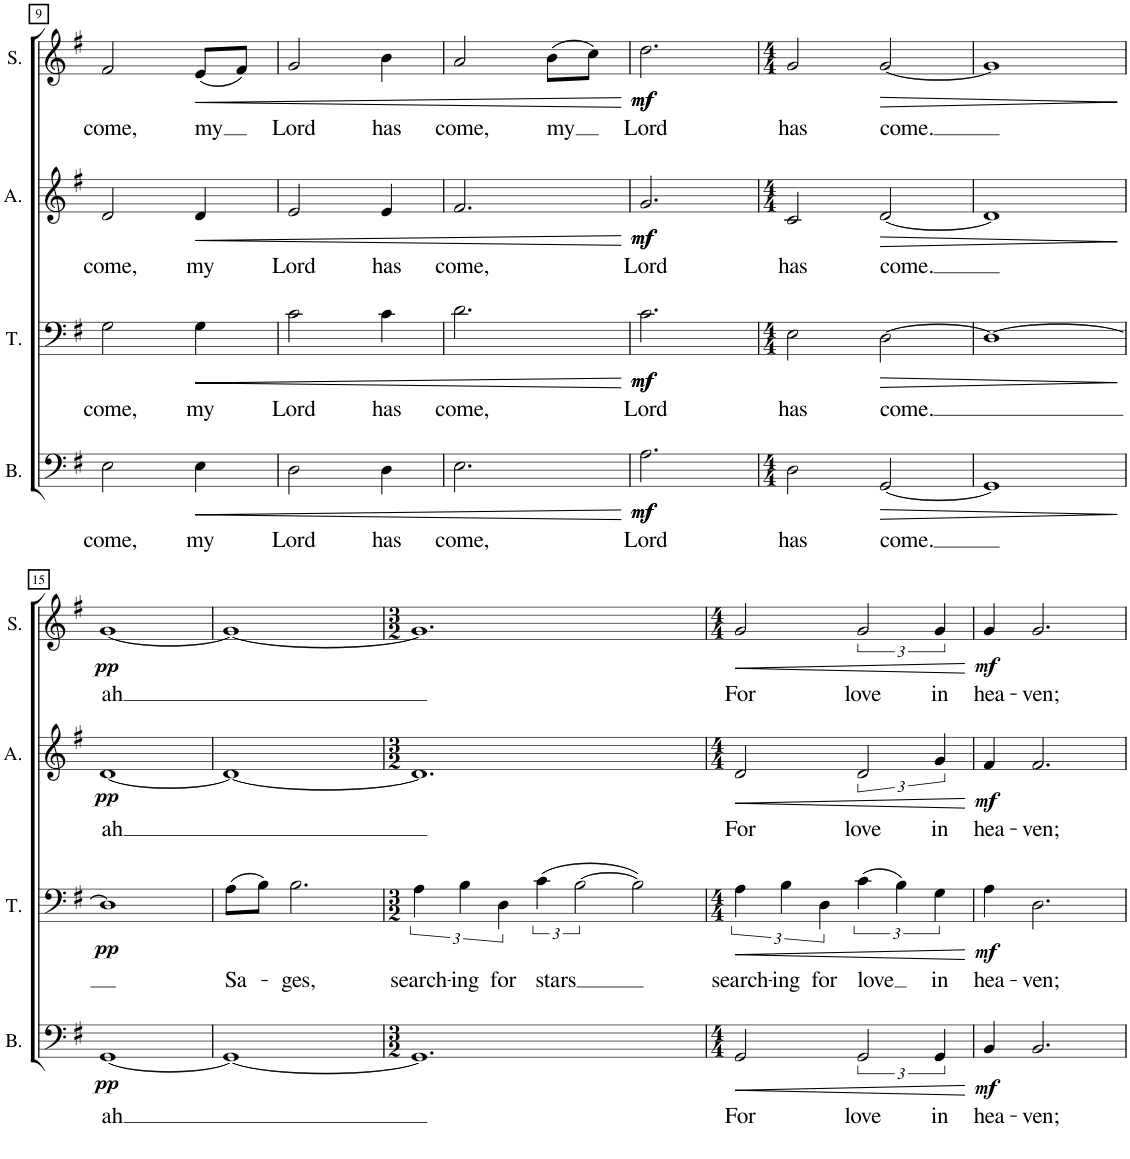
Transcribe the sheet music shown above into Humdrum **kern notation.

**kern	**text	**dynam	**kern	**text	**dynam	**kern	**text	**dynam	**kern	**text	**dynam
*part4	*part4	*part4	*part3	*part3	*part3	*part2	*part2	*part2	*part1	*part1	*part1
*staff4	*staff4	*staff4	*staff3	*staff3	*staff3	*staff2	*staff2	*staff2	*staff1	*staff1	*staff1
*I"Bass	*	*	*I"Tenor	*	*	*I"Alto	*	*	*I"Soprano	*	*
*I'B.	*	*	*I'T.	*	*	*I'A.	*	*	*I'S.	*	*
!!LO:PB:g=z
*clefF4	*	*	*clefF4	*	*	*clefG2	*	*	*clefG2	*	*
*k[f#]	*	*	*k[f#]	*	*	*k[f#]	*	*	*k[f#]	*	*
*M3/4	*	*	*M3/4	*	*	*M3/4	*	*	*M3/4	*	*
=9	=9	=9	=9	=9	=9	=9	=9	=9	=9	=9	=9
!	!LO:LY:b	!	!	!LO:LY:b	!	!	!LO:LY:b	!	!	!LO:LY:b	!
2E\	come,	.	2G\	come,	.	2d/	come,	.	2f#/	come,	.
!	!LO:LY:b	!LO:HP:b	!	!LO:LY:b	!LO:HP:b	!	!LO:LY:b	!LO:HP:b	!	!LO:LY:b	!LO:HP:b
4E\	my	<	4G\	my	<	4d/	my	<	(8e/L	my	<
.	.	.	.	.	.	.	.	.	8f#/J)	.	.
=10	=10	=10	=10	=10	=10	=10	=10	=10	=10	=10	=10
!	!LO:LY:b	!	!	!LO:LY:b	!	!	!LO:LY:b	!	!	!LO:LY:b	!
2D\	Lord	.	2c\	Lord	.	2e/	Lord	.	2g/	Lord	.
!	!LO:LY:b	!	!	!LO:LY:b	!	!	!LO:LY:b	!	!	!LO:LY:b	!
4D\	has	.	4c\	has	.	4e/	has	.	4b\	has	.
=11	=11	=11	=11	=11	=11	=11	=11	=11	=11	=11	=11
!	!LO:LY:b	!	!	!LO:LY:b	!	!	!LO:LY:b	!	!	!LO:LY:b	!
2.E\	come,	.	2.d\	come,	.	2.f#/	come,	.	2a/	come,	.
!	!	!	!	!	!	!	!	!	!	!LO:LY:b	!
.	.	.	.	.	.	.	.	.	(8b\L	my	.
.	.	.	.	.	.	.	.	.	8cc\J)	.	.
.	.	[	.	.	[	.	.	[	.	.	[
=12	=12	=12	=12	=12	=12	=12	=12	=12	=12	=12	=12
!	!LO:LY:b	!LO:DY:b	!	!LO:LY:b	!	!	!LO:LY:b	!	!	!LO:LY:b	!
!	!	!LO:DY:n=1:b	!	!	!LO:DY:b	!	!	!	!	!	!
!	!	!	!	!	!LO:DY:n=1:b	!	!	!LO:DY:b	!	!	!
!	!	!	!	!	!	!	!	!LO:DY:n=1:b	!	!	!LO:DY:b
!	!	!	!	!	!	!	!	!	!	!	!LO:DY:n=1:b
2.A\	Lord	mf mf	2.c\	Lord	mf mf	2.g/	Lord	mf mf	2.dd\	Lord	mf mf
=13	=13	=13	=13	=13	=13	=13	=13	=13	=13	=13	=13
*M4/4	*	*	*M4/4	*	*	*M4/4	*	*	*M4/4	*	*
!	!LO:LY:b	!	!	!LO:LY:b	!	!	!LO:LY:b	!	!	!LO:LY:b	!
2D\	has	.	2E\	has	.	2c/	has	.	2g/	has	.
!	!LO:LY:b	!LO:HP:b	!	!LO:LY:b	!LO:HP:b	!	!LO:LY:b	!LO:HP:b	!	!LO:LY:b	!LO:HP:b
[2GG/	come.	>	[2D\	come.	>	[2d/	come.	>	[2g/	come.	>
=14	=14	=14	=14	=14	=14	=14	=14	=14	=14	=14	=14
1GG]	.	.	1D_	.	.	1d]	.	.	1g]	.	.
.	.	]	.	.	]	.	.	]	.	.	]
!!LO:LB:g=z
=15	=15	=15	=15	=15	=15	=15	=15	=15	=15	=15	=15
!	!LO:LY:b	!LO:DY:b	!	!	!LO:DY:b	!	!LO:LY:b	!LO:DY:b	!	!LO:LY:b	!LO:DY:b
[1GG	ah	pp	1D]	.	pp	[1d	ah	pp	[1g	ah	pp
=16	=16	=16	=16	=16	=16	=16	=16	=16	=16	=16	=16
!	!	!	!	!LO:LY:b	!	!	!	!	!	!	!
1GG_	.	.	(8A\L	Sa-	.	1d_	.	.	1g_	.	.
.	.	.	8B\J)	.	.	.	.	.	.	.	.
!	!	!	!	!LO:LY:b	!	!	!	!	!	!	!
.	.	.	2.B\	-ges,	.	.	.	.	.	.	.
=17	=17	=17	=17	=17	=17	=17	=17	=17	=17	=17	=17
*M3/2	*	*	*M3/2	*	*	*M3/2	*	*	*M3/2	*	*
!	!	!	!	!LO:LY:b	!	!	!	!	!	!	!
1.GG]	.	.	6A\	search-	.	1.d]	.	.	1.g]	.	.
!	!	!	!	!LO:LY:b	!	!	!	!	!	!	!
.	.	.	6B\	-ing	.	.	.	.	.	.	.
!	!	!	!	!LO:LY:b	!	!	!	!	!	!	!
.	.	.	6D\	for	.	.	.	.	.	.	.
!	!	!	!	!LO:LY:b	!	!	!	!	!	!	!
.	.	.	(6c\	stars	.	.	.	.	.	.	.
.	.	.	[3B\	.	.	.	.	.	.	.	.
.	.	.	2B\])	.	.	.	.	.	.	.	.
=18	=18	=18	=18	=18	=18	=18	=18	=18	=18	=18	=18
*M4/4	*	*	*M4/4	*	*	*M4/4	*	*	*M4/4	*	*
!	!LO:LY:b	!LO:HP:b	!	!LO:LY:b	!LO:HP:b	!	!LO:LY:b	!LO:HP:b	!	!LO:LY:b	!LO:HP:b
2GG/	For	<	6A\	search-	<	2d/	For	<	2g/	For	<
!	!	!	!	!LO:LY:b	!	!	!	!	!	!	!
.	.	.	6B\	-ing	.	.	.	.	.	.	.
!	!	!	!	!LO:LY:b	!	!	!	!	!	!	!
.	.	.	6D\	for	.	.	.	.	.	.	.
!	!LO:LY:b	!	!	!LO:LY:b	!	!	!LO:LY:b	!	!	!LO:LY:b	!
3GG/	love	.	(6c\	love	.	3d/	love	.	3g/	love	.
.	.	.	6B\)	.	.	.	.	.	.	.	.
!	!LO:LY:b	!	!	!LO:LY:b	!	!	!LO:LY:b	!	!	!LO:LY:b	!
6GG/	in	.	6G\	in	.	6g/	in	.	6g/	in	.
.	.	[	.	.	[	.	.	[	.	.	[
=19	=19	=19	=19	=19	=19	=19	=19	=19	=19	=19	=19
!	!LO:LY:b	!LO:DY:b	!	!LO:LY:b	!LO:DY:b	!	!LO:LY:b	!LO:DY:b	!	!LO:LY:b	!LO:DY:b
4BB/	hea-	mf	4A\	hea-	mf	4f#/	hea-	mf	4g/	hea-	mf
!	!LO:LY:b	!	!	!LO:LY:b	!	!	!LO:LY:b	!	!	!LO:LY:b	!
2.BB/	-ven;	.	2.D\	-ven;	.	2.f#/	-ven;	.	2.g/	-ven;	.
=	=	=	=	=	=	=	=	=	=	=	=
*-	*-	*-	*-	*-	*-	*-	*-	*-	*-	*-	*-
